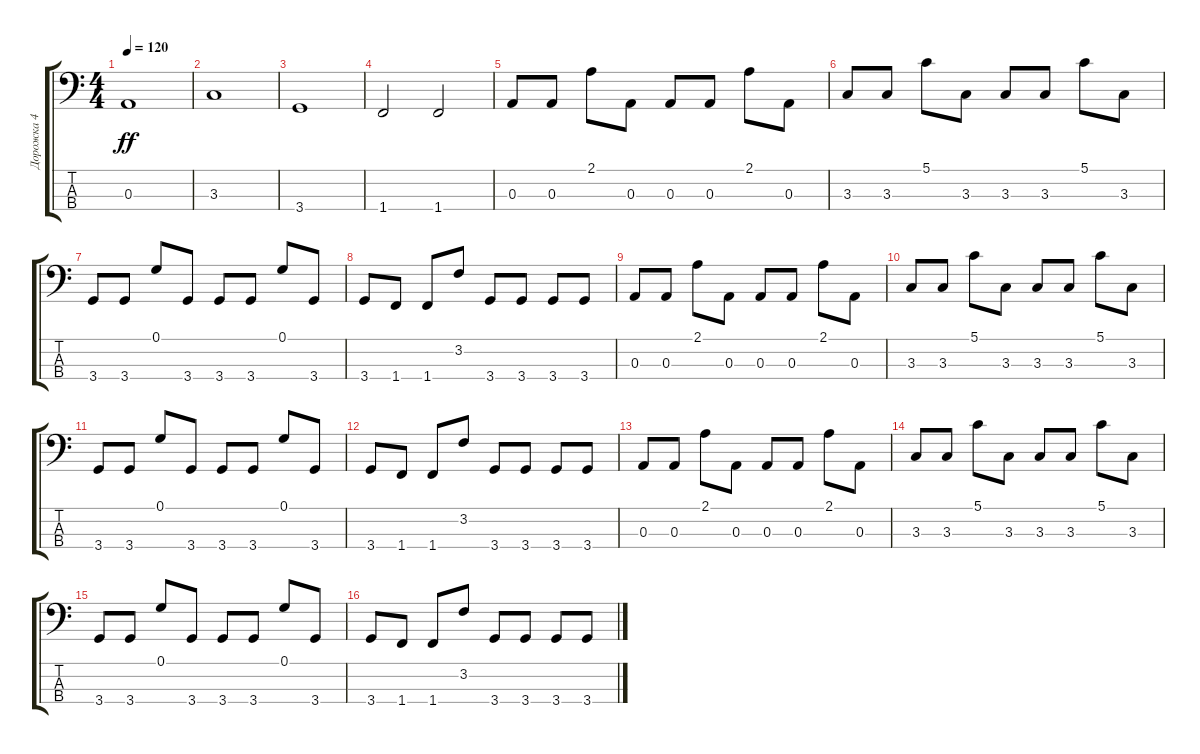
\track ("Дорожка 4" "Дорожка 4") {instrument electricbassfinger}
\staff {score tabs}
\tuning (G2 D2 A1 E1) {hide}
\ts (4 4)
\tempo 120
\clef f4
\ks c
0.3.1{dy ff} |
3.3.1 |
3.4.1 |
1.4.2 1.4.2 |
0.3.8 0.3.8 2.1.8 0.3.8 0.3.8 0.3.8 2.1.8 0.3.8 |
3.3.8 3.3.8 5.1.8 3.3.8 3.3.8 3.3.8 5.1.8 3.3.8 |
3.4.8 3.4.8 0.1.8 3.4.8 3.4.8 3.4.8 0.1.8 3.4.8 |
3.4.8 1.4.8 1.4.8 3.2.8 3.4.8 3.4.8 3.4.8 3.4.8 |
0.3.8 0.3.8 2.1.8 0.3.8 0.3.8 0.3.8 2.1.8 0.3.8 |
3.3.8 3.3.8 5.1.8 3.3.8 3.3.8 3.3.8 5.1.8 3.3.8 |
3.4.8 3.4.8 0.1.8 3.4.8 3.4.8 3.4.8 0.1.8 3.4.8 |
3.4.8 1.4.8 1.4.8 3.2.8 3.4.8 3.4.8 3.4.8 3.4.8 |
0.3.8 0.3.8 2.1.8 0.3.8 0.3.8 0.3.8 2.1.8 0.3.8 |
3.3.8 3.3.8 5.1.8 3.3.8 3.3.8 3.3.8 5.1.8 3.3.8 |
3.4.8 3.4.8 0.1.8 3.4.8 3.4.8 3.4.8 0.1.8 3.4.8 |
3.4.8 1.4.8 1.4.8 3.2.8 3.4.8 3.4.8 3.4.8 3.4.8
